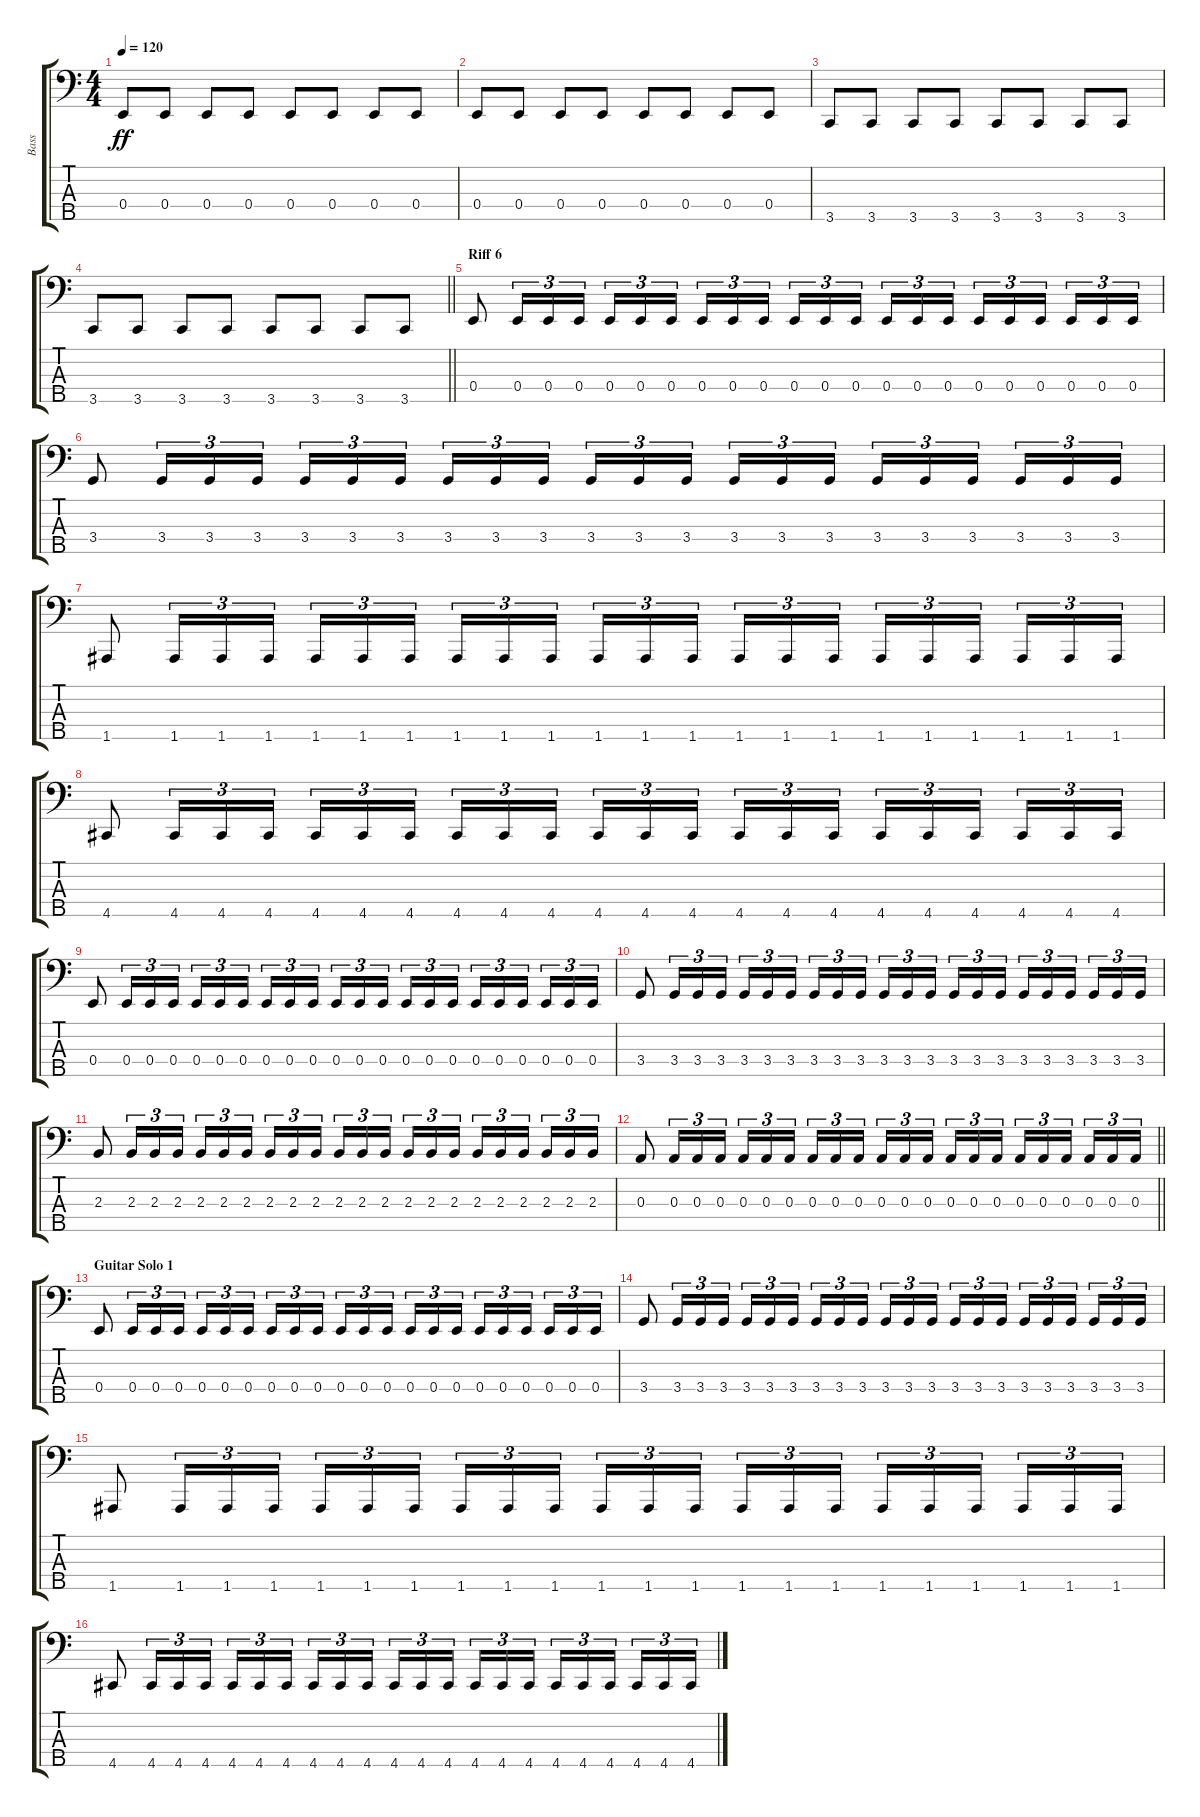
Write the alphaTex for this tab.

\track ("Bass" "Bass") {instrument electricbasspick}
\staff {score tabs}
\tuning (G2 D2 A1 E1 A0) {hide}
\ts (4 4)
\tempo 120
\clef f4
\ks c
0.4.8{dy ff} 0.4.8 0.4.8 0.4.8 0.4.8 0.4.8 0.4.8 0.4.8 |
0.4.8 0.4.8 0.4.8 0.4.8 0.4.8 0.4.8 0.4.8 0.4.8 |
3.5.8 3.5.8 3.5.8 3.5.8 3.5.8 3.5.8 3.5.8 3.5.8 |
\barLineRight lightlight
3.5.8 3.5.8 3.5.8 3.5.8 3.5.8 3.5.8 3.5.8 3.5.8 |
\section ("" "Riff 6")
0.4.8 0.4.16{tu (3 2)} 0.4.16{tu (3 2)} 0.4.16{tu (3 2)} 0.4.16{tu (3 2)} 0.4.16{tu (3 2)} 0.4.16{tu (3 2) beam splitsecondary} 0.4.16{tu (3 2)} 0.4.16{tu (3 2)} 0.4.16{tu (3 2)} 0.4.16{tu (3 2)} 0.4.16{tu (3 2)} 0.4.16{tu (3 2) beam splitsecondary} 0.4.16{tu (3 2)} 0.4.16{tu (3 2)} 0.4.16{tu (3 2)} 0.4.16{tu (3 2)} 0.4.16{tu (3 2)} 0.4.16{tu (3 2) beam splitsecondary} 0.4.16{tu (3 2)} 0.4.16{tu (3 2)} 0.4.16{tu (3 2)} |
3.4.8 3.4.16{tu (3 2)} 3.4.16{tu (3 2)} 3.4.16{tu (3 2)} 3.4.16{tu (3 2)} 3.4.16{tu (3 2)} 3.4.16{tu (3 2) beam splitsecondary} 3.4.16{tu (3 2)} 3.4.16{tu (3 2)} 3.4.16{tu (3 2)} 3.4.16{tu (3 2)} 3.4.16{tu (3 2)} 3.4.16{tu (3 2) beam splitsecondary} 3.4.16{tu (3 2)} 3.4.16{tu (3 2)} 3.4.16{tu (3 2)} 3.4.16{tu (3 2)} 3.4.16{tu (3 2)} 3.4.16{tu (3 2) beam splitsecondary} 3.4.16{tu (3 2)} 3.4.16{tu (3 2)} 3.4.16{tu (3 2)} |
1.5.8 1.5.16{tu (3 2)} 1.5.16{tu (3 2)} 1.5.16{tu (3 2)} 1.5.16{tu (3 2)} 1.5.16{tu (3 2)} 1.5.16{tu (3 2) beam splitsecondary} 1.5.16{tu (3 2)} 1.5.16{tu (3 2)} 1.5.16{tu (3 2)} 1.5.16{tu (3 2)} 1.5.16{tu (3 2)} 1.5.16{tu (3 2) beam splitsecondary} 1.5.16{tu (3 2)} 1.5.16{tu (3 2)} 1.5.16{tu (3 2)} 1.5.16{tu (3 2)} 1.5.16{tu (3 2)} 1.5.16{tu (3 2) beam splitsecondary} 1.5.16{tu (3 2)} 1.5.16{tu (3 2)} 1.5.16{tu (3 2)} |
4.5.8 4.5.16{tu (3 2)} 4.5.16{tu (3 2)} 4.5.16{tu (3 2)} 4.5.16{tu (3 2)} 4.5.16{tu (3 2)} 4.5.16{tu (3 2) beam splitsecondary} 4.5.16{tu (3 2)} 4.5.16{tu (3 2)} 4.5.16{tu (3 2)} 4.5.16{tu (3 2)} 4.5.16{tu (3 2)} 4.5.16{tu (3 2) beam splitsecondary} 4.5.16{tu (3 2)} 4.5.16{tu (3 2)} 4.5.16{tu (3 2)} 4.5.16{tu (3 2)} 4.5.16{tu (3 2)} 4.5.16{tu (3 2) beam splitsecondary} 4.5.16{tu (3 2)} 4.5.16{tu (3 2)} 4.5.16{tu (3 2)} |
0.4.8 0.4.16{tu (3 2)} 0.4.16{tu (3 2)} 0.4.16{tu (3 2)} 0.4.16{tu (3 2)} 0.4.16{tu (3 2)} 0.4.16{tu (3 2) beam splitsecondary} 0.4.16{tu (3 2)} 0.4.16{tu (3 2)} 0.4.16{tu (3 2)} 0.4.16{tu (3 2)} 0.4.16{tu (3 2)} 0.4.16{tu (3 2) beam splitsecondary} 0.4.16{tu (3 2)} 0.4.16{tu (3 2)} 0.4.16{tu (3 2)} 0.4.16{tu (3 2)} 0.4.16{tu (3 2)} 0.4.16{tu (3 2) beam splitsecondary} 0.4.16{tu (3 2)} 0.4.16{tu (3 2)} 0.4.16{tu (3 2)} |
3.4.8 3.4.16{tu (3 2)} 3.4.16{tu (3 2)} 3.4.16{tu (3 2)} 3.4.16{tu (3 2)} 3.4.16{tu (3 2)} 3.4.16{tu (3 2) beam splitsecondary} 3.4.16{tu (3 2)} 3.4.16{tu (3 2)} 3.4.16{tu (3 2)} 3.4.16{tu (3 2)} 3.4.16{tu (3 2)} 3.4.16{tu (3 2) beam splitsecondary} 3.4.16{tu (3 2)} 3.4.16{tu (3 2)} 3.4.16{tu (3 2)} 3.4.16{tu (3 2)} 3.4.16{tu (3 2)} 3.4.16{tu (3 2) beam splitsecondary} 3.4.16{tu (3 2)} 3.4.16{tu (3 2)} 3.4.16{tu (3 2)} |
2.3.8 2.3.16{tu (3 2)} 2.3.16{tu (3 2)} 2.3.16{tu (3 2)} 2.3.16{tu (3 2)} 2.3.16{tu (3 2)} 2.3.16{tu (3 2) beam splitsecondary} 2.3.16{tu (3 2)} 2.3.16{tu (3 2)} 2.3.16{tu (3 2)} 2.3.16{tu (3 2)} 2.3.16{tu (3 2)} 2.3.16{tu (3 2) beam splitsecondary} 2.3.16{tu (3 2)} 2.3.16{tu (3 2)} 2.3.16{tu (3 2)} 2.3.16{tu (3 2)} 2.3.16{tu (3 2)} 2.3.16{tu (3 2) beam splitsecondary} 2.3.16{tu (3 2)} 2.3.16{tu (3 2)} 2.3.16{tu (3 2)} |
\barLineRight lightlight
0.3.8 0.3.16{tu (3 2)} 0.3.16{tu (3 2)} 0.3.16{tu (3 2)} 0.3.16{tu (3 2)} 0.3.16{tu (3 2)} 0.3.16{tu (3 2) beam splitsecondary} 0.3.16{tu (3 2)} 0.3.16{tu (3 2)} 0.3.16{tu (3 2)} 0.3.16{tu (3 2)} 0.3.16{tu (3 2)} 0.3.16{tu (3 2) beam splitsecondary} 0.3.16{tu (3 2)} 0.3.16{tu (3 2)} 0.3.16{tu (3 2)} 0.3.16{tu (3 2)} 0.3.16{tu (3 2)} 0.3.16{tu (3 2) beam splitsecondary} 0.3.16{tu (3 2)} 0.3.16{tu (3 2)} 0.3.16{tu (3 2)} |
\section ("" "Guitar Solo 1")
0.4.8 0.4.16{tu (3 2)} 0.4.16{tu (3 2)} 0.4.16{tu (3 2)} 0.4.16{tu (3 2)} 0.4.16{tu (3 2)} 0.4.16{tu (3 2) beam splitsecondary} 0.4.16{tu (3 2)} 0.4.16{tu (3 2)} 0.4.16{tu (3 2)} 0.4.16{tu (3 2)} 0.4.16{tu (3 2)} 0.4.16{tu (3 2) beam splitsecondary} 0.4.16{tu (3 2)} 0.4.16{tu (3 2)} 0.4.16{tu (3 2)} 0.4.16{tu (3 2)} 0.4.16{tu (3 2)} 0.4.16{tu (3 2) beam splitsecondary} 0.4.16{tu (3 2)} 0.4.16{tu (3 2)} 0.4.16{tu (3 2)} |
3.4.8 3.4.16{tu (3 2)} 3.4.16{tu (3 2)} 3.4.16{tu (3 2)} 3.4.16{tu (3 2)} 3.4.16{tu (3 2)} 3.4.16{tu (3 2) beam splitsecondary} 3.4.16{tu (3 2)} 3.4.16{tu (3 2)} 3.4.16{tu (3 2)} 3.4.16{tu (3 2)} 3.4.16{tu (3 2)} 3.4.16{tu (3 2) beam splitsecondary} 3.4.16{tu (3 2)} 3.4.16{tu (3 2)} 3.4.16{tu (3 2)} 3.4.16{tu (3 2)} 3.4.16{tu (3 2)} 3.4.16{tu (3 2) beam splitsecondary} 3.4.16{tu (3 2)} 3.4.16{tu (3 2)} 3.4.16{tu (3 2)} |
1.5.8 1.5.16{tu (3 2)} 1.5.16{tu (3 2)} 1.5.16{tu (3 2)} 1.5.16{tu (3 2)} 1.5.16{tu (3 2)} 1.5.16{tu (3 2) beam splitsecondary} 1.5.16{tu (3 2)} 1.5.16{tu (3 2)} 1.5.16{tu (3 2)} 1.5.16{tu (3 2)} 1.5.16{tu (3 2)} 1.5.16{tu (3 2) beam splitsecondary} 1.5.16{tu (3 2)} 1.5.16{tu (3 2)} 1.5.16{tu (3 2)} 1.5.16{tu (3 2)} 1.5.16{tu (3 2)} 1.5.16{tu (3 2) beam splitsecondary} 1.5.16{tu (3 2)} 1.5.16{tu (3 2)} 1.5.16{tu (3 2)} |
4.5.8 4.5.16{tu (3 2)} 4.5.16{tu (3 2)} 4.5.16{tu (3 2)} 4.5.16{tu (3 2)} 4.5.16{tu (3 2)} 4.5.16{tu (3 2) beam splitsecondary} 4.5.16{tu (3 2)} 4.5.16{tu (3 2)} 4.5.16{tu (3 2)} 4.5.16{tu (3 2)} 4.5.16{tu (3 2)} 4.5.16{tu (3 2) beam splitsecondary} 4.5.16{tu (3 2)} 4.5.16{tu (3 2)} 4.5.16{tu (3 2)} 4.5.16{tu (3 2)} 4.5.16{tu (3 2)} 4.5.16{tu (3 2) beam splitsecondary} 4.5.16{tu (3 2)} 4.5.16{tu (3 2)} 4.5.16{tu (3 2)}
